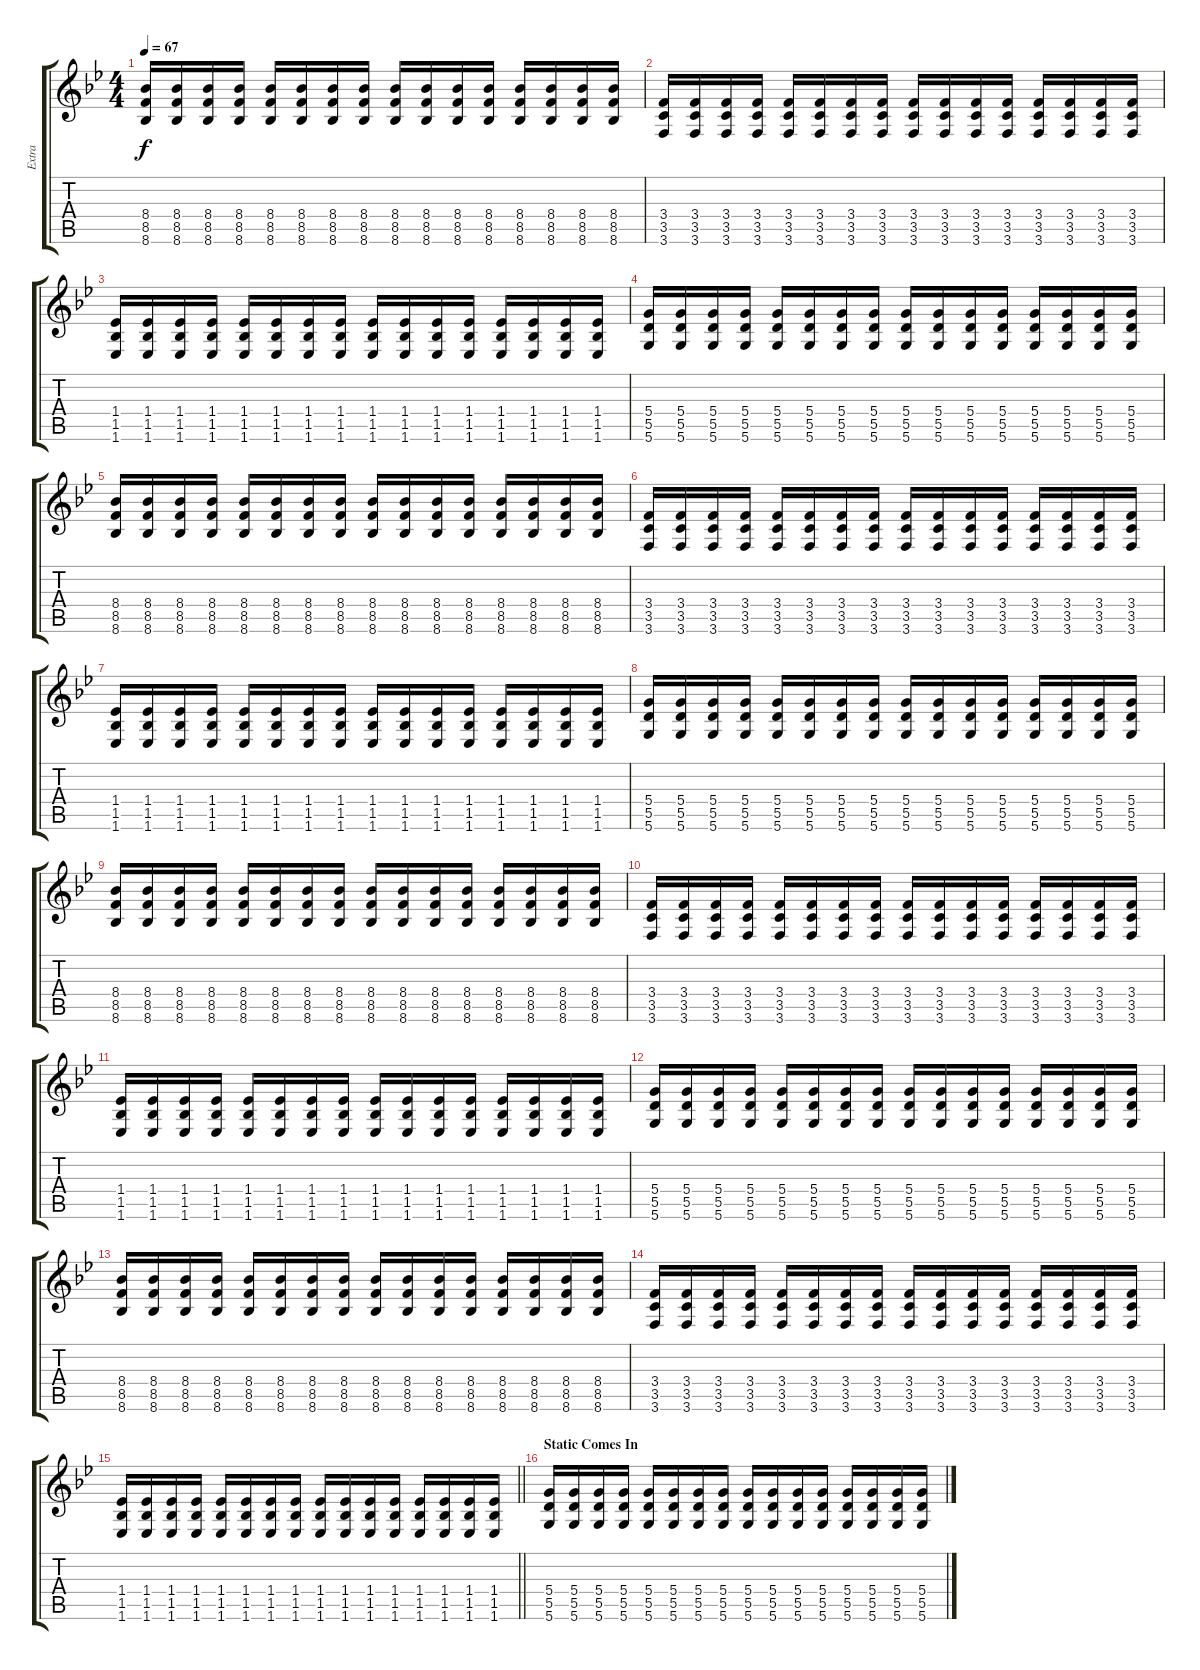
\track ("Extra" "Extra") {instrument distortionguitar}
\staff {score tabs}
\tuning (E4 B3 G3 D3 A2 D2) {hide}
\ts (4 4)
\tempo 67
\clef g2
\ks bb
(8.4 8.5 8.6).16{dy f} (8.4 8.5 8.6).16 (8.4 8.5 8.6).16 (8.4 8.5 8.6).16 (8.4 8.5 8.6).16 (8.4 8.5 8.6).16 (8.4 8.5 8.6).16 (8.4 8.5 8.6).16 (8.4 8.5 8.6).16 (8.4 8.5 8.6).16 (8.4 8.5 8.6).16 (8.4 8.5 8.6).16 (8.4 8.5 8.6).16 (8.4 8.5 8.6).16 (8.4 8.5 8.6).16 (8.4 8.5 8.6).16 |
(3.4 3.5 3.6).16 (3.4 3.5 3.6).16 (3.4 3.5 3.6).16 (3.4 3.5 3.6).16 (3.4 3.5 3.6).16 (3.4 3.5 3.6).16 (3.4 3.5 3.6).16 (3.4 3.5 3.6).16 (3.4 3.5 3.6).16 (3.4 3.5 3.6).16 (3.4 3.5 3.6).16 (3.4 3.5 3.6).16 (3.4 3.5 3.6).16 (3.4 3.5 3.6).16 (3.4 3.5 3.6).16 (3.4 3.5 3.6).16 |
(1.4 1.5 1.6).16 (1.4 1.5 1.6).16 (1.4 1.5 1.6).16 (1.4 1.5 1.6).16 (1.4 1.5 1.6).16 (1.4 1.5 1.6).16 (1.4 1.5 1.6).16 (1.4 1.5 1.6).16 (1.4 1.5 1.6).16 (1.4 1.5 1.6).16 (1.4 1.5 1.6).16 (1.4 1.5 1.6).16 (1.4 1.5 1.6).16 (1.4 1.5 1.6).16 (1.4 1.5 1.6).16 (1.4 1.5 1.6).16 |
(5.4 5.5 5.6).16 (5.4 5.5 5.6).16 (5.4 5.5 5.6).16 (5.4 5.5 5.6).16 (5.4 5.5 5.6).16 (5.4 5.5 5.6).16 (5.4 5.5 5.6).16 (5.4 5.5 5.6).16 (5.4 5.5 5.6).16 (5.4 5.5 5.6).16 (5.4 5.5 5.6).16 (5.4 5.5 5.6).16 (5.4 5.5 5.6).16 (5.4 5.5 5.6).16 (5.4 5.5 5.6).16 (5.4 5.5 5.6).16 |
(8.4 8.5 8.6).16 (8.4 8.5 8.6).16 (8.4 8.5 8.6).16 (8.4 8.5 8.6).16 (8.4 8.5 8.6).16 (8.4 8.5 8.6).16 (8.4 8.5 8.6).16 (8.4 8.5 8.6).16 (8.4 8.5 8.6).16 (8.4 8.5 8.6).16 (8.4 8.5 8.6).16 (8.4 8.5 8.6).16 (8.4 8.5 8.6).16 (8.4 8.5 8.6).16 (8.4 8.5 8.6).16 (8.4 8.5 8.6).16 |
(3.4 3.5 3.6).16 (3.4 3.5 3.6).16 (3.4 3.5 3.6).16 (3.4 3.5 3.6).16 (3.4 3.5 3.6).16 (3.4 3.5 3.6).16 (3.4 3.5 3.6).16 (3.4 3.5 3.6).16 (3.4 3.5 3.6).16 (3.4 3.5 3.6).16 (3.4 3.5 3.6).16 (3.4 3.5 3.6).16 (3.4 3.5 3.6).16 (3.4 3.5 3.6).16 (3.4 3.5 3.6).16 (3.4 3.5 3.6).16 |
(1.4 1.5 1.6).16 (1.4 1.5 1.6).16 (1.4 1.5 1.6).16 (1.4 1.5 1.6).16 (1.4 1.5 1.6).16 (1.4 1.5 1.6).16 (1.4 1.5 1.6).16 (1.4 1.5 1.6).16 (1.4 1.5 1.6).16 (1.4 1.5 1.6).16 (1.4 1.5 1.6).16 (1.4 1.5 1.6).16 (1.4 1.5 1.6).16 (1.4 1.5 1.6).16 (1.4 1.5 1.6).16 (1.4 1.5 1.6).16 |
(5.4 5.5 5.6).16 (5.4 5.5 5.6).16 (5.4 5.5 5.6).16 (5.4 5.5 5.6).16 (5.4 5.5 5.6).16 (5.4 5.5 5.6).16 (5.4 5.5 5.6).16 (5.4 5.5 5.6).16 (5.4 5.5 5.6).16 (5.4 5.5 5.6).16 (5.4 5.5 5.6).16 (5.4 5.5 5.6).16 (5.4 5.5 5.6).16 (5.4 5.5 5.6).16 (5.4 5.5 5.6).16 (5.4 5.5 5.6).16 |
(8.4 8.5 8.6).16 (8.4 8.5 8.6).16 (8.4 8.5 8.6).16 (8.4 8.5 8.6).16 (8.4 8.5 8.6).16 (8.4 8.5 8.6).16 (8.4 8.5 8.6).16 (8.4 8.5 8.6).16 (8.4 8.5 8.6).16 (8.4 8.5 8.6).16 (8.4 8.5 8.6).16 (8.4 8.5 8.6).16 (8.4 8.5 8.6).16 (8.4 8.5 8.6).16 (8.4 8.5 8.6).16 (8.4 8.5 8.6).16 |
(3.4 3.5 3.6).16 (3.4 3.5 3.6).16 (3.4 3.5 3.6).16 (3.4 3.5 3.6).16 (3.4 3.5 3.6).16 (3.4 3.5 3.6).16 (3.4 3.5 3.6).16 (3.4 3.5 3.6).16 (3.4 3.5 3.6).16 (3.4 3.5 3.6).16 (3.4 3.5 3.6).16 (3.4 3.5 3.6).16 (3.4 3.5 3.6).16 (3.4 3.5 3.6).16 (3.4 3.5 3.6).16 (3.4 3.5 3.6).16 |
(1.4 1.5 1.6).16 (1.4 1.5 1.6).16 (1.4 1.5 1.6).16 (1.4 1.5 1.6).16 (1.4 1.5 1.6).16 (1.4 1.5 1.6).16 (1.4 1.5 1.6).16 (1.4 1.5 1.6).16 (1.4 1.5 1.6).16 (1.4 1.5 1.6).16 (1.4 1.5 1.6).16 (1.4 1.5 1.6).16 (1.4 1.5 1.6).16 (1.4 1.5 1.6).16 (1.4 1.5 1.6).16 (1.4 1.5 1.6).16 |
(5.4 5.5 5.6).16 (5.4 5.5 5.6).16 (5.4 5.5 5.6).16 (5.4 5.5 5.6).16 (5.4 5.5 5.6).16 (5.4 5.5 5.6).16 (5.4 5.5 5.6).16 (5.4 5.5 5.6).16 (5.4 5.5 5.6).16 (5.4 5.5 5.6).16 (5.4 5.5 5.6).16 (5.4 5.5 5.6).16 (5.4 5.5 5.6).16 (5.4 5.5 5.6).16 (5.4 5.5 5.6).16 (5.4 5.5 5.6).16 |
(8.4 8.5 8.6).16 (8.4 8.5 8.6).16 (8.4 8.5 8.6).16 (8.4 8.5 8.6).16 (8.4 8.5 8.6).16 (8.4 8.5 8.6).16 (8.4 8.5 8.6).16 (8.4 8.5 8.6).16 (8.4 8.5 8.6).16 (8.4 8.5 8.6).16 (8.4 8.5 8.6).16 (8.4 8.5 8.6).16 (8.4 8.5 8.6).16 (8.4 8.5 8.6).16 (8.4 8.5 8.6).16 (8.4 8.5 8.6).16 |
(3.4 3.5 3.6).16 (3.4 3.5 3.6).16 (3.4 3.5 3.6).16 (3.4 3.5 3.6).16 (3.4 3.5 3.6).16 (3.4 3.5 3.6).16 (3.4 3.5 3.6).16 (3.4 3.5 3.6).16 (3.4 3.5 3.6).16 (3.4 3.5 3.6).16 (3.4 3.5 3.6).16 (3.4 3.5 3.6).16 (3.4 3.5 3.6).16 (3.4 3.5 3.6).16 (3.4 3.5 3.6).16 (3.4 3.5 3.6).16 |
\barLineRight lightlight
(1.4 1.5 1.6).16 (1.4 1.5 1.6).16 (1.4 1.5 1.6).16 (1.4 1.5 1.6).16 (1.4 1.5 1.6).16 (1.4 1.5 1.6).16 (1.4 1.5 1.6).16 (1.4 1.5 1.6).16 (1.4 1.5 1.6).16 (1.4 1.5 1.6).16 (1.4 1.5 1.6).16 (1.4 1.5 1.6).16 (1.4 1.5 1.6).16 (1.4 1.5 1.6).16 (1.4 1.5 1.6).16 (1.4 1.5 1.6).16 |
\section ("" "Static Comes In")
(5.4 5.5 5.6).16{volume 4} (5.4 5.5 5.6).16 (5.4 5.5 5.6).16 (5.4 5.5 5.6).16 (5.4 5.5 5.6).16 (5.4 5.5 5.6).16 (5.4 5.5 5.6).16 (5.4 5.5 5.6).16 (5.4 5.5 5.6).16 (5.4 5.5 5.6).16 (5.4 5.5 5.6).16 (5.4 5.5 5.6).16 (5.4 5.5 5.6).16 (5.4 5.5 5.6).16 (5.4 5.5 5.6).16 (5.4 5.5 5.6).16
